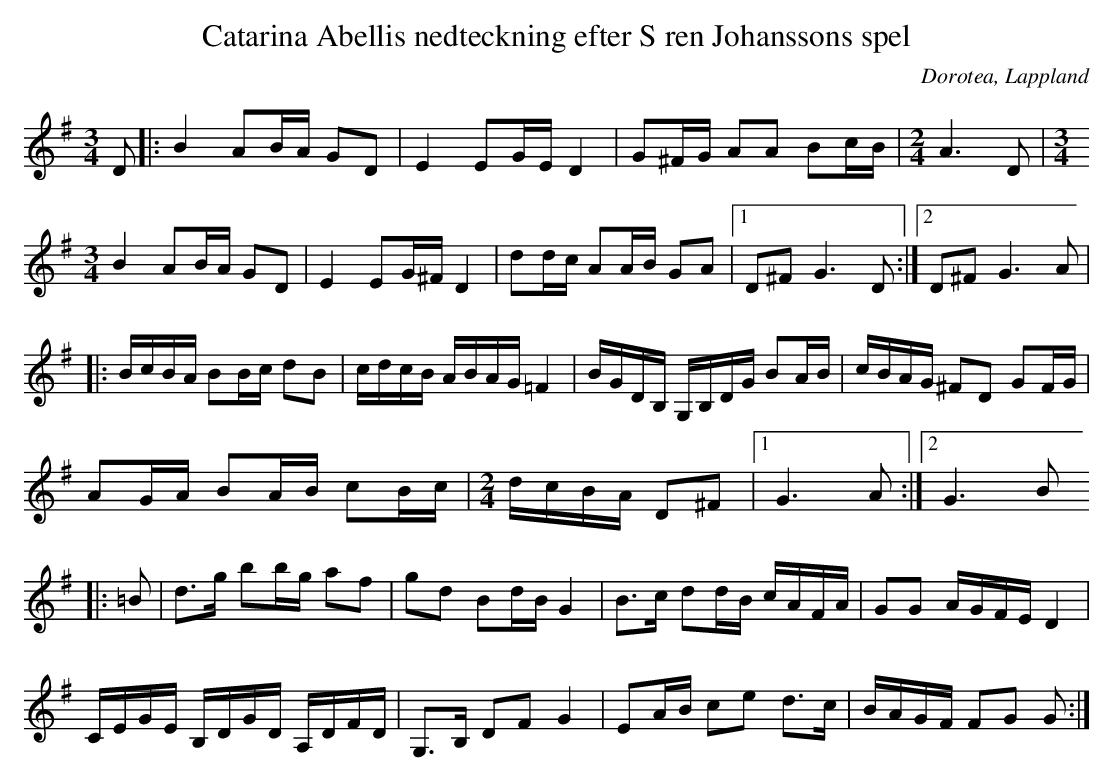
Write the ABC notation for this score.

X:1
T:Catarina Abellis nedteckning efter S ren Johanssons spel
O:Dorotea, Lappland
M:3/4
K:G
D |: B2 AB/A/ GD | E2 EG/E/ D2 | G^F/G/ AA Bc/B/ |[M:2/4] A3 D | [M:3/4]
B2 AB/A/ GD | E2 EG/^F/ D2 | dd/c/ AA/B/ GA |1 D^F G3 D:|2D^F G3 A|
 |: B/c/B/A/ BB/c/ dB | c/d/c/B/ A/B/A/G/ =F2 | B/G/D/B,/ G,/B,/D/G/ BA/B/ | c/B/A/G/ ^FD GF/G/ |
AG/A/ BA/B/ cB/c/ |[M:2/4] d/c/B/A/ D^F |1 G3 A:|2 G3 B
K:G
|:=B | d>g bb/g/ af | gd Bd/B/ G2 | B>c dd/B/ c/A/F/A/ | GG A/G/F/E/ D2 |
C/E/G/E/ B,/D/G/D/ A,/D/F/D/ | G,>B, DF G2 | EA/B/ ce d>c | B/A/G/F/ FG G :|
